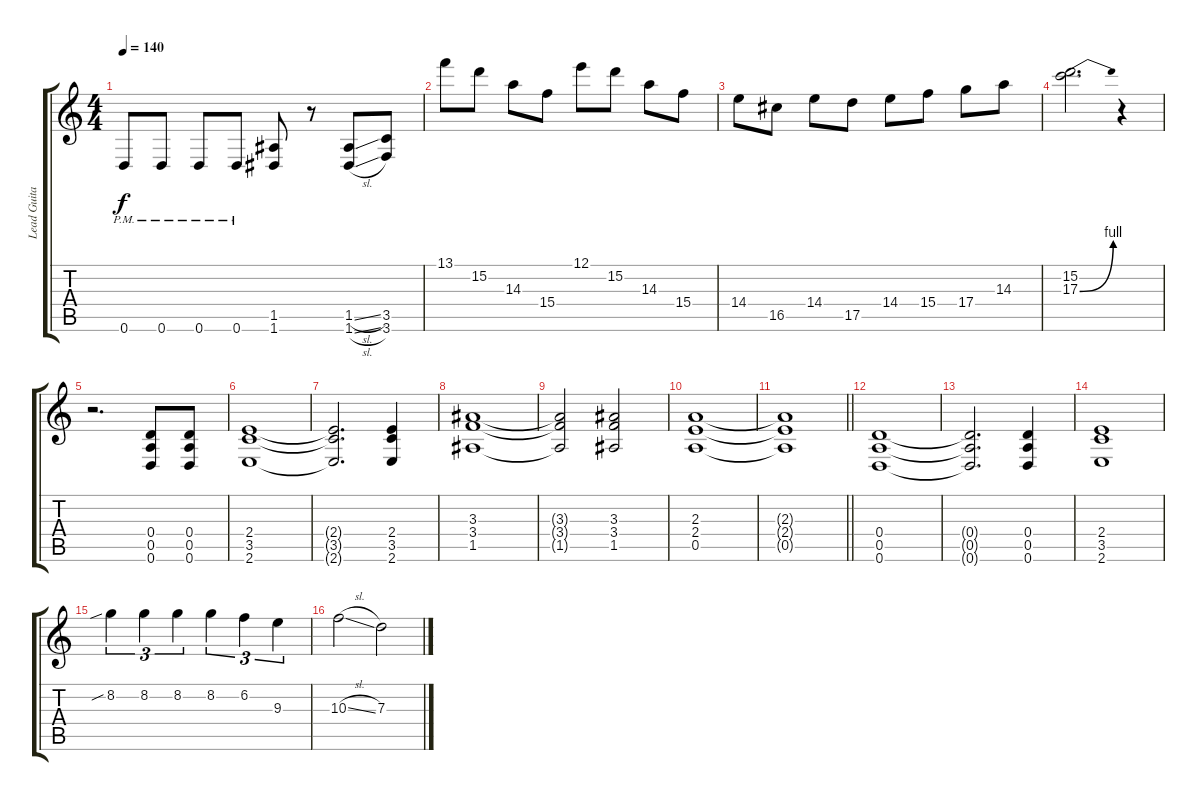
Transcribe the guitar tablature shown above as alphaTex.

\track ("Lead Guitar 2" "Lead Guita") {instrument distortionguitar}
\staff {score tabs}
\tuning (E4 B3 G3 D3 A2 D2) {hide}
\ts (4 4)
\tempo 140
\clef g2
\ks c
0.6{pm}.8{dy f} 0.6{pm}.8 0.6{pm}.8 0.6{pm}.8 (1.5 1.6).8 r.8 (1.5{sl} 1.6{sl}).8 (3.5 3.6).8 |
13.1.8 15.2.8 14.3.8 15.4.8 12.1.8 15.2.8 14.3.8 15.4.8 |
14.4.8 16.5.8 14.4.8 17.5.8 14.4.8 15.4.8 17.4.8 14.3.8 |
(15.2 17.3{be (bend 0 0 60 4)}).2{d} r.4 |
r.2{d} (0.4 0.5 0.6).8 (0.4 0.5 0.6).8 |
(2.4 3.5 2.6).1 |
(2.4{t} 3.5{t} 2.6{t}).2{d} (2.4 3.5 2.6).4 |
(3.3 3.4 1.5).1 |
(3.3{t} 3.4{t} 1.5{t}).2 (3.3 3.4 1.5).2 |
(2.3 2.4 0.5).1 |
\barLineRight lightlight
(2.3{t} 2.4{t} 0.5{t}).1 |
(0.4 0.5 0.6).1 |
(0.4{t} 0.5{t} 0.6{t}).2{d} (0.4 0.5 0.6).4 |
(2.4 3.5 2.6).1 |
8.2{sib}.4{tu (3 2)} 8.2.4{tu (3 2)} 8.2.4{tu (3 2)} 8.2.4{tu (3 2)} 6.2.4{tu (3 2)} 9.3.4{tu (3 2)} |
10.3{sl}.2 7.3.2
